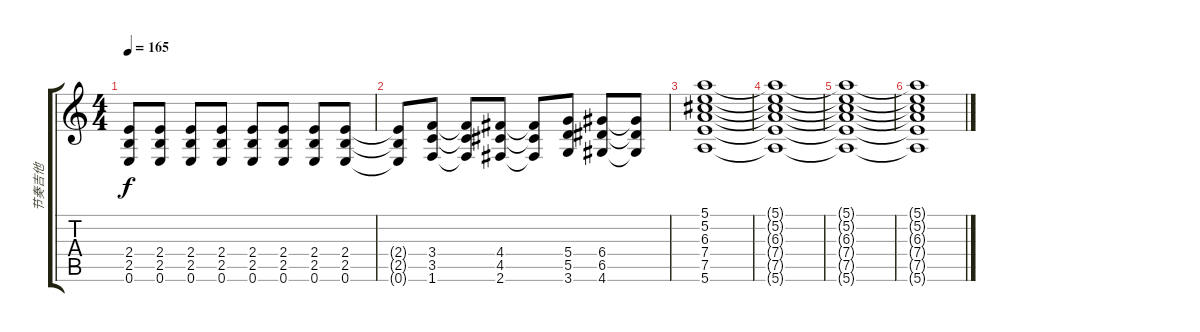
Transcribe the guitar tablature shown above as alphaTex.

\track ("节奏吉他" "节奏吉他") {instrument overdrivenguitar}
\staff {score tabs}
\tuning (E4 B3 G3 D3 A2 E2) {hide}
\ts (4 4)
\tempo 165
\clef g2
\ks c
(2.4{t} 2.5{t} 0.6{t}).8{dy f} (2.4 2.5 0.6).8 (2.4 2.5 0.6).8 (2.4 2.5 0.6).8 (2.4 2.5 0.6).8 (2.4 2.5 0.6).8 (2.4 2.5 0.6).8 (2.4 2.5 0.6).8 |
(2.4{t} 2.5{t} 0.6{t}).8 (3.4 3.5 1.6).8 (3.4{t} 3.5{t} 1.6{t}).8 (4.4 4.5 2.6).8 (4.4{t} 4.5{t} 2.6{t}).8 (5.4 5.5 3.6).8 (6.4 6.5 4.6).8 (6.4{t} 6.5{t} 4.6{t}).8 |
(5.1 5.2 6.3 7.4 7.5 5.6).1 |
(5.1{t} 5.2{t} 6.3{t} 7.4{t} 7.5{t} 5.6{t}).1 |
(5.1{t} 5.2{t} 6.3{t} 7.4{t} 7.5{t} 5.6{t}).1 |
(5.1{t} 5.2{t} 6.3{t} 7.4{t} 7.5{t} 5.6{t}).1
